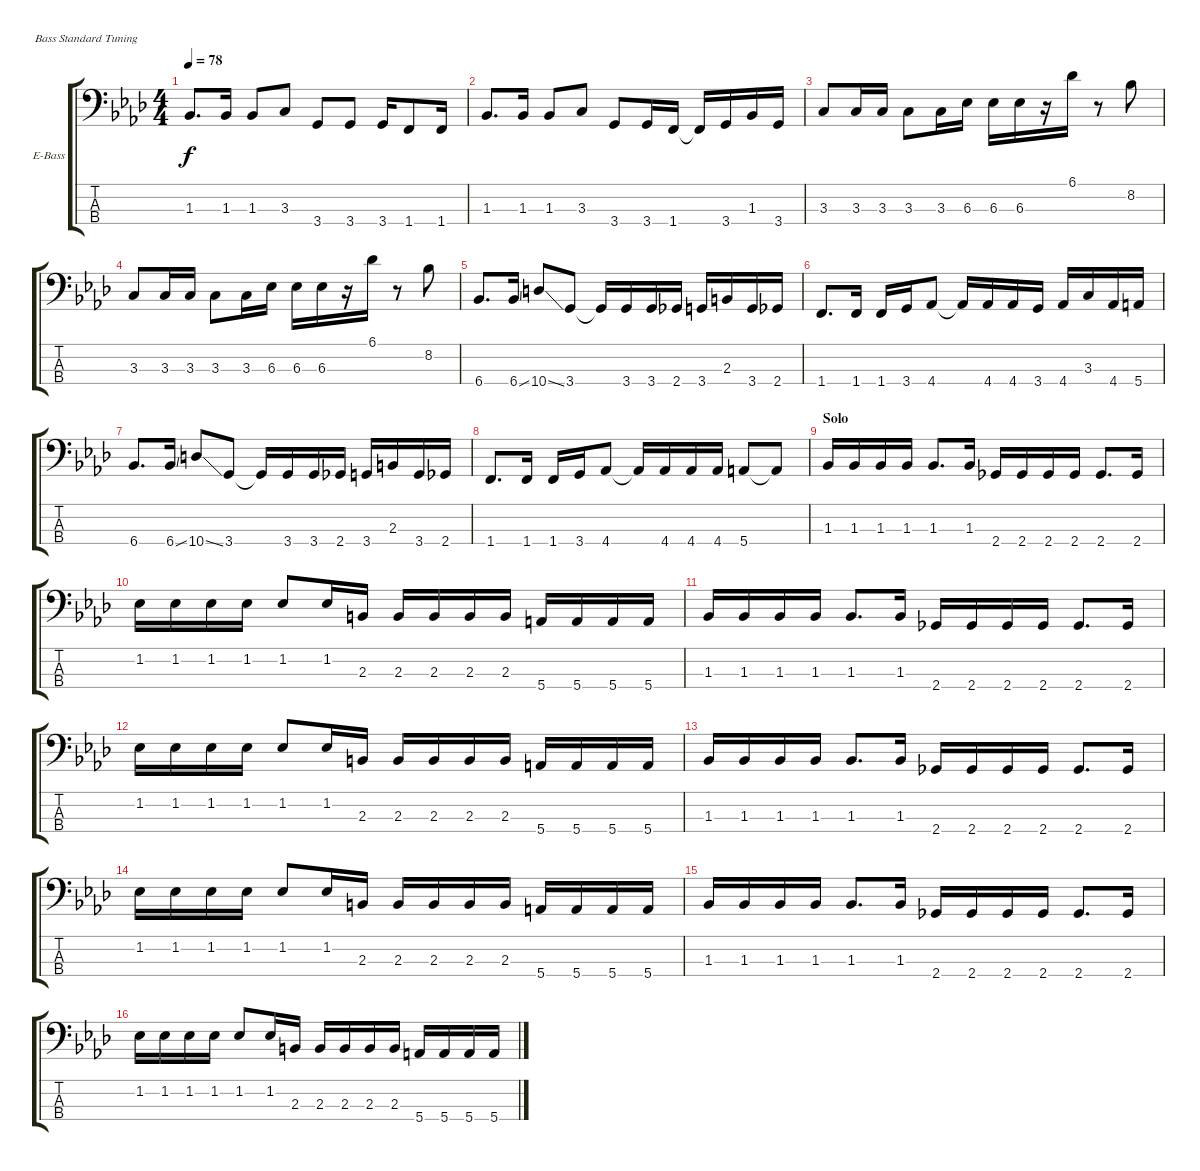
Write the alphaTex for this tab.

\defaultSystemsLayout 4
\bracketExtendMode groupsimilarinstruments
\firstSystemTrackNameOrientation horizontal
\otherSystemsTrackNameOrientation horizontal
\track ("Electric Bass" "E-Bass") {instrument electricbassfinger}
\staff {score tabs}
\tuning (G2 D2 A1 E1)
\ts (4 4)
\tempo 78
\clef f4
\scale
1.07692
\ks ab
1.3.8{d dy f} 1.3.16 1.3.8 3.3.8 3.4.8 3.4.8 3.4.16 1.4.8 1.4.16 |
\scale
0.923077 1.3.8{d} 1.3.16 1.3.8 3.3.8 3.4.8 3.4.16 1.4.16 1.4{t}.16 3.4.16 1.3.16 3.4.16 |
\scale
1.07692 3.3.8 3.3.16 3.3.16 3.3.8 3.3.16 6.3.16 6.3.16 6.3.16 r.16 6.1.16 r.8 8.2.8 |
\scale
0.923077 3.3.8 3.3.16 3.3.16 3.3.8 3.3.16 6.3.16 6.3.16 6.3.16 r.16 6.1.16 r.8 8.2.8 |
\scale
1.07692 6.4.8{d} 6.4{ss}.16 10.4{ss}.8 3.4.8 3.4{t}.16 3.4.16 3.4.16 2.4.16 3.4.16 2.3.16 3.4.16 2.4.16 |
\scale
0.923077 1.4.8{d} 1.4.16 1.4.16 3.4.16 4.4.8 4.4{t}.16 4.4.16 4.4.16 3.4.16 4.4.16 3.3.16 4.4.16 5.4.16 |
\scale
1.07692 6.4.8{d} 6.4{ss}.16 10.4{ss}.8 3.4.8 3.4{t}.16 3.4.16 3.4.16 2.4.16 3.4.16 2.3.16 3.4.16 2.4.16 |
\scale
0.923077 1.4.8{d} 1.4.16 1.4.16 3.4.16 4.4.8 4.4{t}.16 4.4.16 4.4.16 4.4.16 5.4.8 5.4{t}.8 |
\section ("" "Solo")
\scale
1.07692 1.3.16 1.3.16 1.3.16 1.3.16 1.3.8{d} 1.3.16 2.4.16 2.4.16 2.4.16 2.4.16 2.4.8{d} 2.4.16 |
\scale
0.923077 1.2.16 1.2.16 1.2.16 1.2.16 1.2.8 1.2.16 2.3.16 2.3.16 2.3.16 2.3.16 2.3.16 5.4.16 5.4.16 5.4.16 5.4.16 |
\scale
1.07692 1.3.16 1.3.16 1.3.16 1.3.16 1.3.8{d} 1.3.16 2.4.16 2.4.16 2.4.16 2.4.16 2.4.8{d} 2.4.16 |
\scale
0.923077 1.2.16 1.2.16 1.2.16 1.2.16 1.2.8 1.2.16 2.3.16 2.3.16 2.3.16 2.3.16 2.3.16 5.4.16 5.4.16 5.4.16 5.4.16 |
\scale
1.07692 1.3.16 1.3.16 1.3.16 1.3.16 1.3.8{d} 1.3.16 2.4.16 2.4.16 2.4.16 2.4.16 2.4.8{d} 2.4.16 |
\scale
0.923077 1.2.16 1.2.16 1.2.16 1.2.16 1.2.8 1.2.16 2.3.16 2.3.16 2.3.16 2.3.16 2.3.16 5.4.16 5.4.16 5.4.16 5.4.16 |
\scale
1.07692 1.3.16 1.3.16 1.3.16 1.3.16 1.3.8{d} 1.3.16 2.4.16 2.4.16 2.4.16 2.4.16 2.4.8{d} 2.4.16 |
\scale
0.923077 1.2.16 1.2.16 1.2.16 1.2.16 1.2.8 1.2.16 2.3.16 2.3.16 2.3.16 2.3.16 2.3.16 5.4.16 5.4.16 5.4.16 5.4.16
